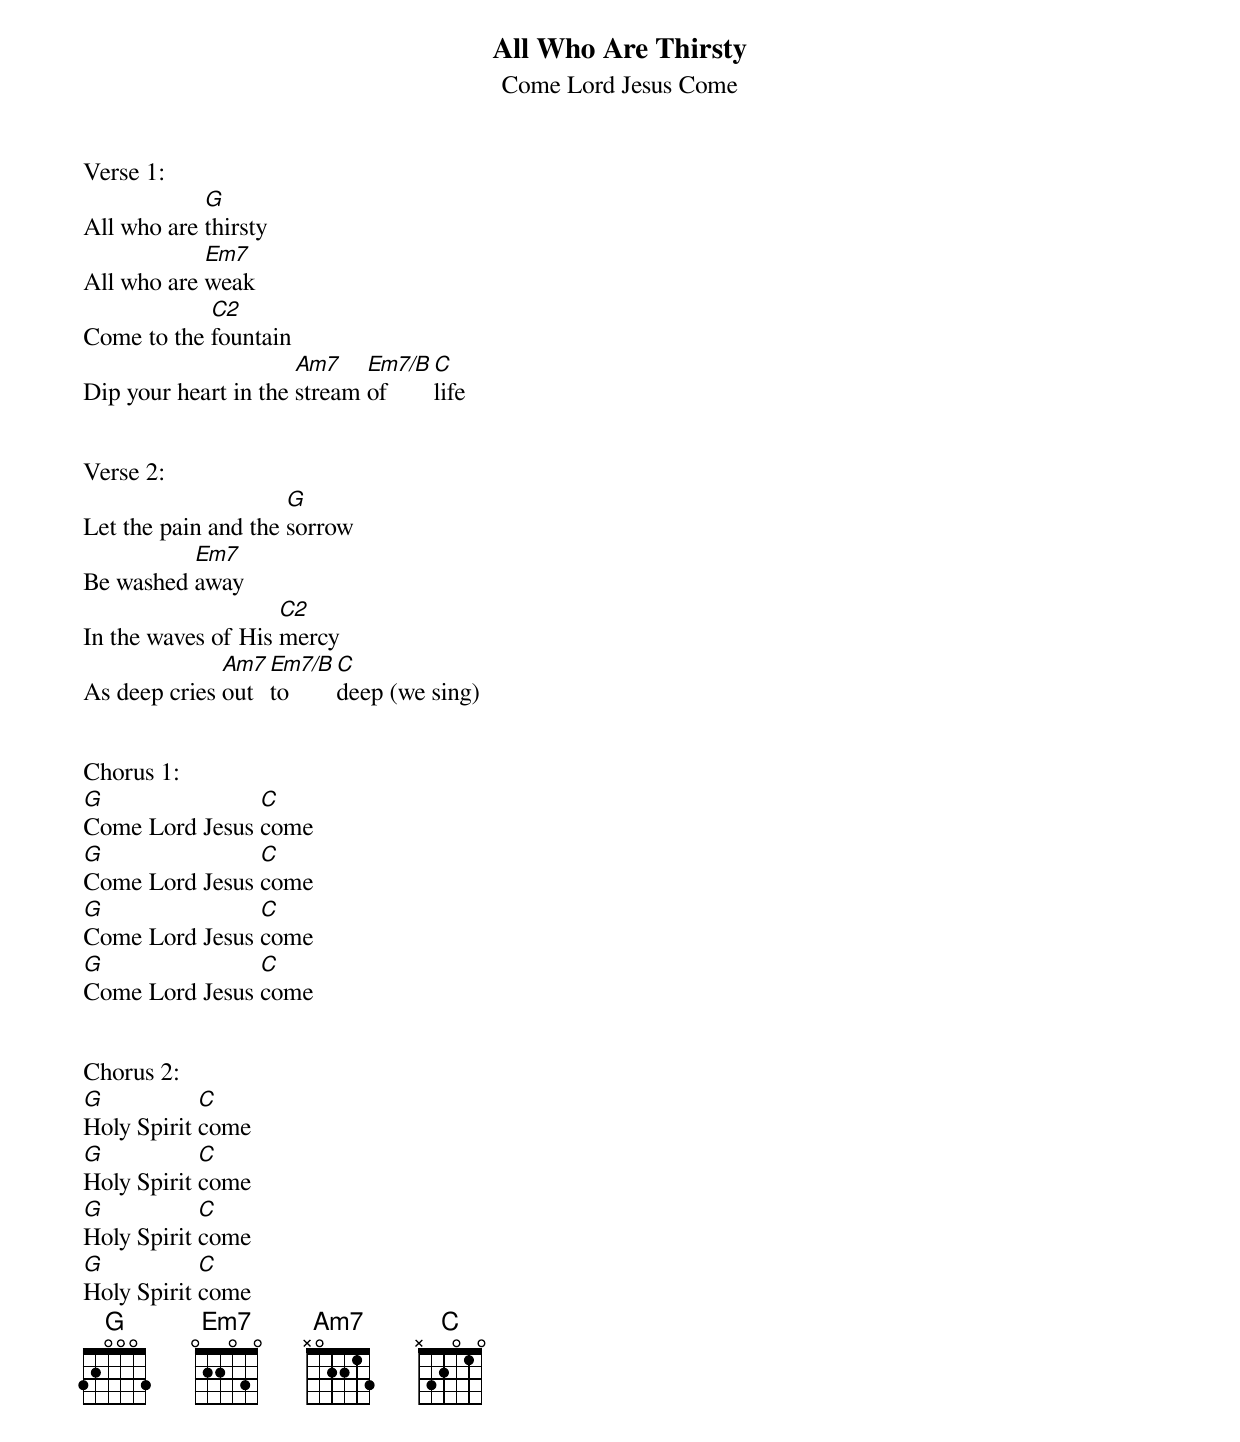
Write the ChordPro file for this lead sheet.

{title: All Who Are Thirsty}
{subtitle: Come Lord Jesus Come}
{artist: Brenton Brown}
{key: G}

Verse 1:
All who are [G]thirsty
All who are [Em7]weak
Come to the [C2]fountain
Dip your heart in the [Am7]stream [Em7/B]of [C]life


Verse 2:
Let the pain and the [G]sorrow
Be washed [Em7]away
In the waves of His [C2]mercy
As deep cries [Am7]out [Em7/B]to [C]deep (we sing)


Chorus 1:
[G]Come Lord Jesus [C]come
[G]Come Lord Jesus [C]come
[G]Come Lord Jesus [C]come
[G]Come Lord Jesus [C]come


Chorus 2:
[G]Holy Spirit [C]come
[G]Holy Spirit [C]come
[G]Holy Spirit [C]come
[G]Holy Spirit [C]come
